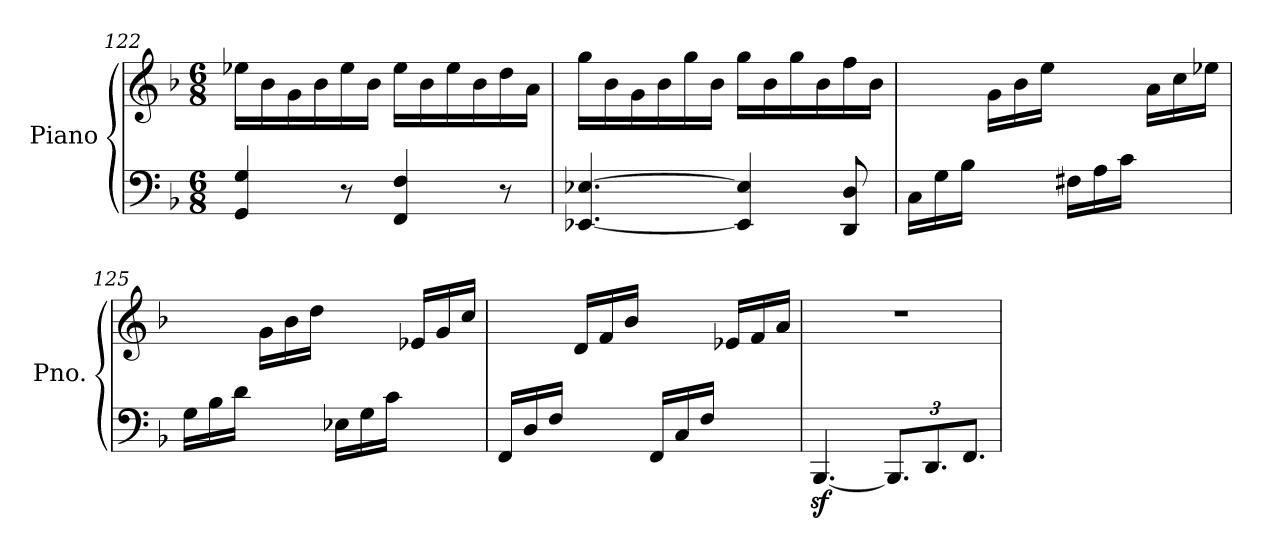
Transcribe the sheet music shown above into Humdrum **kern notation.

**kern	**kern
*part1	*part1
*staff2	*staff1
*I"Piano	*
*I'Pno.	*
!!LO:LB:g=z
*clefF4	*clefG2
*k[b-]	*k[b-]
*M6/8	*M6/8
=122	=122
4GG/ 4G/	16ee-X\LL
.	16b-\
.	16g\
.	16b-\
8r	16ee-\
.	16b-\JJ
4FF/ 4F/	16ee-\LL
.	16b-\
.	16ee-\
.	16b-\
8r	16dd\
.	16a\JJ
=123	=123
[4.EE-X/ [4.E-X/	16gg\LL
.	16b-\
.	16g\
.	16b-\
.	16gg\
.	16b-\JJ
4EE-/] 4E-/]	16gg\LL
.	16b-\
.	16gg\
.	16b-\
8DD/ 8D/	16ff\
.	16b-\JJ
=124	=124
16C\LL	8ryy
16G\	.
16B-\JJ	16ryy
16ryy	16g\LL
8ryy	16b-\
.	16ee\JJ
16F#X\LL	8ryy
16A\	.
16c\JJ	16ryy
16ryy	16a\LL
8ryy	16cc\
.	16ee-X\JJ
!!LO:LB:g=z
=125	=125
16G\LL	8ryy
16B-\	.
16d\JJ	16ryy
16ryy	16g\LL
8ryy	16b-\
.	16dd\JJ
16E-X\LL	8ryy
16G\	.
16c\JJ	16ryy
16ryy	16e-X/LL
8ryy	16g/
.	16cc/JJ
=126	=126
16FF/LL	8ryy
16D/	.
16F/JJ	16ryy
16ryy	16d/LL
8ryy	16f/
.	16b-/JJ
16FF/LL	8ryy
16C/	.
16F/JJ	16ryy
16ryy	16e-X/LL
8ryy	16f/
.	16a/JJ
=127	=127
[4.BBB-z>/	2.r
*Xbrackettup	*
12.BBB-/L]	.
12.DD/	.
12.FF/J	.
=	=
*-	*-
